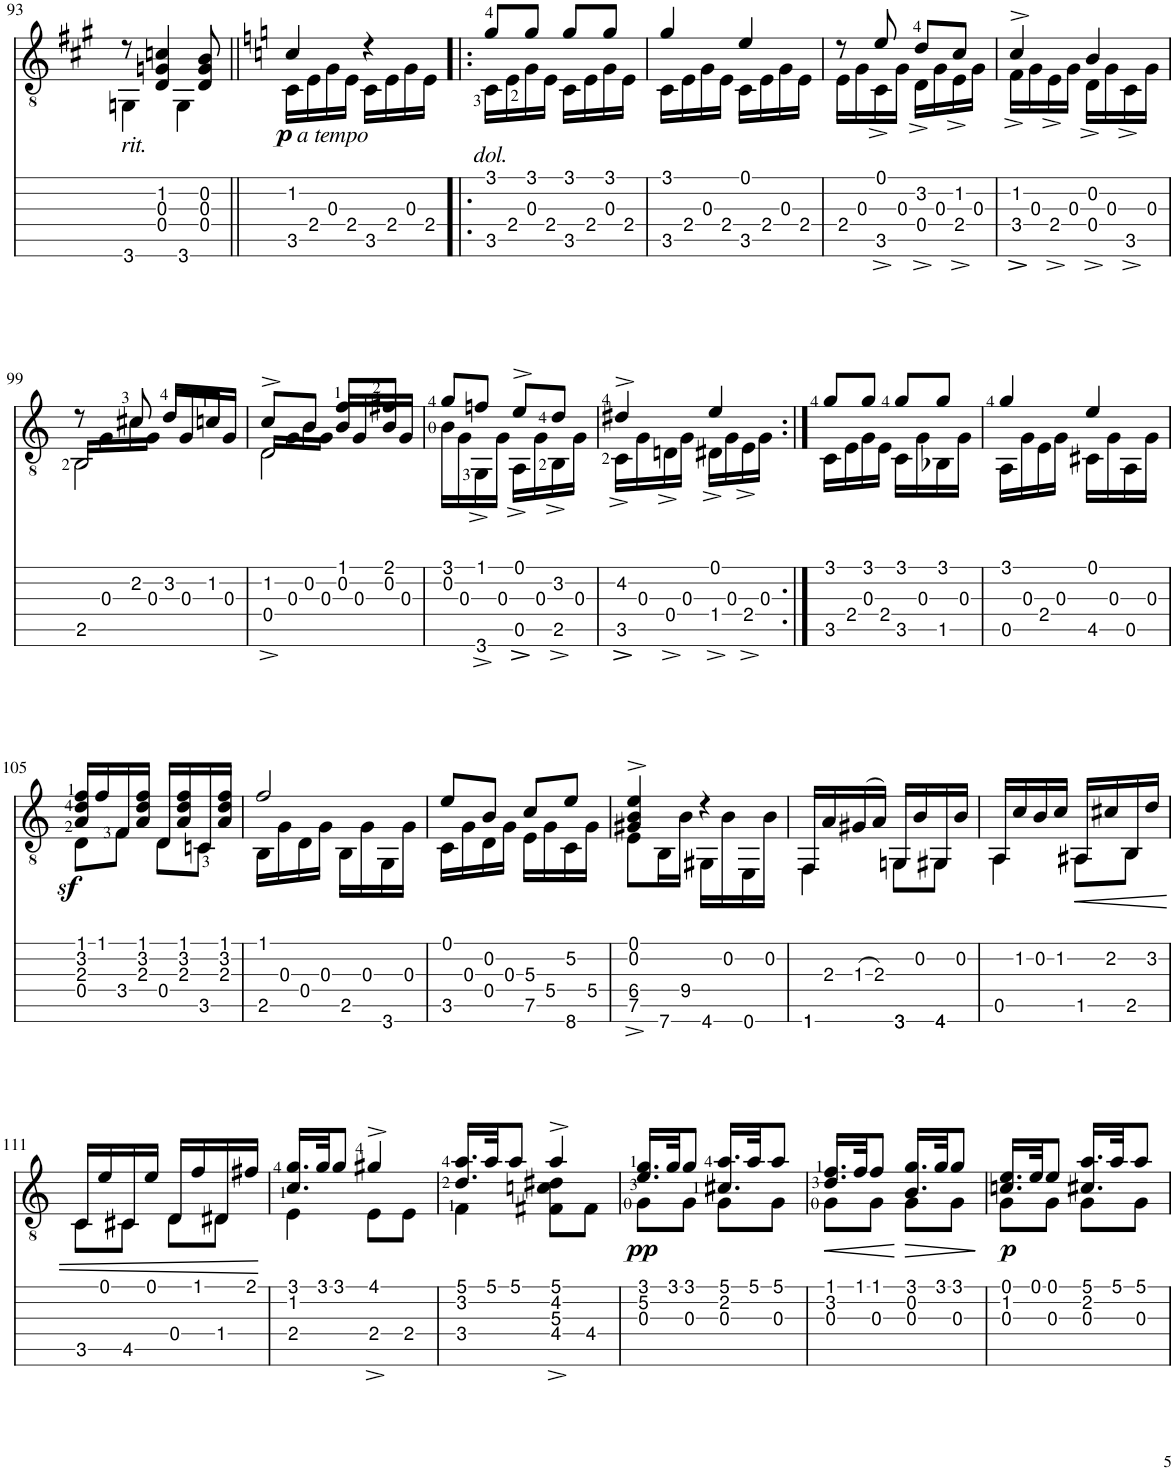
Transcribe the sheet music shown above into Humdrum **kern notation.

**kern	**kern	**dynam
*part1	*part1	*part1
*staff2	*staff1	*staff1/2
*I"Guitar	*	*
*I'Guit.	*	*
!!LO:PB:g=z
*	*clefGv2	*
*k[f#c#g#]	*k[f#c#g#]	*
*M2/4	*M2/4	*
=93	=93	=93
*^	*^	*
!	!	!LO:TX:b:i:t=rit.	!	!
8r	4GG	8r	4GGn\	.
4D 4G 4c	.	4D/ 4Gn/ 4cn/	.	.
.	4GG	.	4GG\	.
8D 8G 8B	.	8D/ 8G/ 8B/	.	.
=94||	=94||	=94||	=94||	=94||
*k[]	*	*k[]	*	*
!	!	!LO:TX:b:i:t=a tempo	!	!
!	!	!	!	!LO:DY:b
4c	16CLL	4c/	16C\LL	p
.	16EJ	.	16E\	.
.	16GL	.	16G\	.
.	16EJJ	.	16E\JJ	.
4r	16CLL	4r	16C\LL	.
.	16EJ	.	16E\	.
.	16GL	.	16G\	.
.	16EJJ	.	16E\JJ	.
=95!|:	=95!|:	=95!|:	=95!|:	=95!|:
!	!	!LO:TX:b:i:t=dol.	!	!
8gL	16CLL	8g/L	16C\LL	.
.	16EJ	.	16E\	.
8gJ	16GL	8g/J	16G\	.
.	16EJJ	.	16E\JJ	.
8gL	16CLL	8g/L	16C\LL	.
.	16EJ	.	16E\	.
8gJ	16GL	8g/J	16G\	.
.	16EJJ	.	16E\JJ	.
=96	=96	=96	=96	=96
4g	16CLL	4g/	16C\LL	.
.	16EJ	.	16E\	.
.	16GL	.	16G\	.
.	16EJJ	.	16E\JJ	.
4e	16CLL	4e/	16C\LL	.
.	16EJ	.	16E\	.
.	16GL	.	16G\	.
.	16EJJ	.	16E\JJ	.
=97	=97	=97	=97	=97
8r	16ELL	8r	16E\LL	.
.	16GJ	.	16G\	.
8e	16C^L	8e/	16C^\	.
.	16GJJ	.	16G\JJ	.
8dL	16D^LL	8d/L	16D^\LL	.
.	16GJ	.	16G\	.
8cJ	16E^L	8c/J	16E^\	.
.	16GJJ	.	16G\JJ	.
=98	=98	=98	=98	=98
4c^	16F^LL	4c^/	16F^\LL	.
.	16GJ	.	16G\	.
.	16E^L	.	16E^\	.
.	16GJJ	.	16G\JJ	.
4B	16D^LL	4B/	16D^\LL	.
.	16GJ	.	16G\	.
.	16C^L	.	16C^\	.
.	16GJJ	.	16G\JJ	.
!!LO:LB:g=z
=99	=99	=99	=99	=99
*	*^	*	*^	*
8r	2BB	16BBLL	8r	2BB\	16BB/LL	.
.	.	16GJ	.	.	16G\	.
8c#	.	16c#L	8c#X/	.	16c#\	.
.	.	16GJJ	.	.	16G\JJ	.
8dL	.	16dLL	8d/L	.	16d/LL	.
.	.	16GJ	.	.	16G/	.
8cJ	.	16cL	8cn/J	.	16c/	.
.	.	16GJJ	.	.	16G/JJ	.
=100	=100	=100	=100	=100	=100	=100
8c^L	2D	16DLL	8c^/L	2D\	16D/LL	.
.	.	16GJ	.	.	16G\	.
8BJ	.	16BL	8B/J	.	16B\	.
.	.	16GJJ	.	.	16G\JJ	.
8fL	.	16BLL	8f/L	.	16B/LL	.
.	.	16GJ	.	.	16G/	.
8f#J	.	16BL	8f#X/J	.	16B/	.
.	.	16GJJ	.	.	16G/JJ	.
*	*v	*v	*	*	*	*
*	*	*	*v	*v	*
=101	=101	=101	=101	=101
8gL	16BLL	8g/L	16B\LL	.
.	16GJ	.	16G\	.
8fnJ	16GG^L	8fn/J	16GG^\	.
.	16GJJ	.	16G\JJ	.
8e^L	16AA^LL	8e^/L	16AA^\LL	.
.	16GJ	.	16G\	.
8dJ	16BB^L	8d/J	16BB^\	.
.	16GJJ	.	16G\JJ	.
=102	=102	=102	=102	=102
4d#^	16C^LL	4d#X^/	16C^\LL	.
.	16GJ	.	16G\	.
.	16Dn^L	.	16Dn^\	.
.	16GJJ	.	16G\JJ	.
4e	16D#^LL	4e/	16D#X^\LL	.
.	16GJ	.	16G\	.
.	16E^L	.	16E^\	.
.	16GJJ	.	16G\JJ	.
=103:|!	=103:|!	=103:|!	=103:|!	=103:|!
8gL	16CLL	8g/L	16C\LL	.
.	16EJ	.	16E\	.
8gJ	16GL	8g/J	16G\	.
.	16EJJ	.	16E\JJ	.
8gL	16CLL	8g/L	16C\LL	.
.	16GJ	.	16G\	.
8gJ	16BB-L	8g/J	16BB-X\	.
.	16GJJ	.	16G\JJ	.
=104	=104	=104	=104	=104
4g	16AALL	4g/	16AA\LL	.
.	16GJ	.	16G\	.
.	16EL	.	16E\	.
.	16GJJ	.	16G\JJ	.
4e	16C#LL	4e/	16C#X\LL	.
.	16GJ	.	16G\	.
.	16AAL	.	16AA\	.
.	16GJJ	.	16G\JJ	.
!!LO:LB:g=z	!!
=105	=105	=105	=105	=105
!	!	!	!	!LO:DY:b
16A\ 16d\ 16f\LL	8DL	16A/ 16d/ 16f/LL	8D\L	sf
16fJ	.	16f/	.	.
16FL	8FJ	16F/	8F\J	.
16A\ 16d\ 16f\JJ	.	16A/ 16d/ 16f/JJ	.	.
16DLL	8DL	16D/LL	8D\L	.
16A\ 16d\ 16f\J	.	16A/ 16d/ 16f/	.	.
16CL	8CnJ	16C/	8Cn\J	.
16A\ 16d\ 16f\JJ	.	16A/ 16d/ 16f/JJ	.	.
=106	=106	=106	=106	=106
2f	16BBLL	2f/	16BB\LL	.
.	16GJ	.	16G\	.
.	16DL	.	16D\	.
.	16GJJ	.	16G\JJ	.
.	16BBLL	.	16BB\LL	.
.	16GJ	.	16G\	.
.	16GGL	.	16GG\	.
.	16GJJ	.	16G\JJ	.
=107	=107	=107	=107	=107
8eL	16CLL	8e/L	16C\LL	.
.	16GJ	.	16G\	.
8BJ	16DL	8B/J	16D\	.
.	16GJJ	.	16G\JJ	.
8cL	16ELL	8c/L	16E\LL	.
.	16GJ	.	16G\	.
8eJ	16CL	8e/J	16C\	.
.	16GJJ	.	16G\JJ	.
=108	=108	=108	=108	=108
4G#^ 4B^ 4e^	8EL	4G#X/^ 4B/^ 4e/^	8E\L	.
.	16BBL	.	16BB\L	.
.	16BJJ	.	16B\JJ	.
4r	16GG#LL	4r	16GG#X\LL	.
.	16BJ	.	16B\	.
.	16EEL	.	16EE\	.
.	16BJJ	.	16B\JJ	.
=109	=109	=109	=109	=109
16FFLL	4FF	16FF/LL	4FF\	.
16AJ	.	16A/	.	.
16G#L	.	(16G#X/	.	.
16AJJ	.	16A/JJ)	.	.
16GGLL	8GGnL	16GG/LL	8GGn\L	.
16BJ	.	16B/	.	.
16GG#L	8GG#J	16GG#X/	8GG#\J	.
16BJJ	.	16B/JJ	.	.
=110	=110	=110	=110	=110
16AALL	4AA	16AA/LL	4AA\	.
16cJ	.	16c/	.	.
16BL	.	16B/	.	.
16cJJ	.	16c/JJ	.	.
!	!	!	!	!LO:HP:b
16AA#LL	8AA#L	16AA#X/LL	8AA#\L	<
16c#J	.	16c#X/	.	.
16BBL	8BBJ	16BB/	8BB\J	.
16dJJ	.	16d/JJ	.	.
!!LO:LB:g=z	!!
=111	=111	=111	=111	=111
16CLL	8CL	16C/LL	8C\L	.
16eJ	.	16e/	.	.
16C#L	8C#J	16C#X/	8C#\J	.
16eJJ	.	16e/JJ	.	.
16DLL	8DL	16D/LL	8D\L	.
16fJ	.	16f/	.	.
16D#L	8D#J	16D#X/	8D#\J	.
16f#JJ	.	16f#X/JJ	.	.
*v	*v	*	*	*
*	*v	*v	*
.	.	[
=112	=112	=112
*^	*^	*
16.c\ 16.g\LL	4E	16.c/ 16.g/LL	4E\	.
32gJk	.	32g/JK	.	.
8gJ	.	8g/J	.	.
4g#^	8EL	4g#X^/	8E\L	.
.	8EJ	.	8E\J	.
=113	=113	=113	=113	=113
16.d\ 16.a\LL	4F	16.d/ 16.a/LL	4F\	.
32aJk	.	32a/JK	.	.
8aJ	.	8a/J	.	.
4a^	8F#\ 8cn\ 8d#\L	4a^/	8F#X\ 8cn\ 8d#X\L	.
.	8F#J	.	8F#\J	.
=114	=114	=114	=114	=114
!	!	!	!	!LO:DY:b
16.e\ 16.g\LL	8GL	16.e/ 16.g/LL	8G\L	pp
32gJk	.	32g/JK	.	.
8gJ	8GJ	8g/J	8G\J	.
16.c#\ 16.a\LL	8GL	16.c#X/ 16.a/LL	8G\L	.
32aJk	.	32a/JK	.	.
8aJ	8GJ	8a/J	8G\J	.
=115	=115	=115	=115	=115
!	!	!	!	!LO:HP:b
16.d\ 16.f\LL	8GL	16.d/ 16.f/LL	8G\L	<
32fJk	.	32f/JK	.	.
8fJ	8GJ	8f/J	8G\J	.
!	!	!	!	!LO:HP:n=1:b
16.B\ 16.g\LL	8GL	16.B/ 16.g/LL	8G\L	[ >
32gJk	.	32g/JK	.	.
8gJ	8GJ	8g/J	8G\J	.
*v	*v	*	*	*
*	*v	*v	*
.	.	]
=116	=116	=116
*^	*^	*
!	!	!	!	!LO:DY:b
16.cn\ 16.e\LL	8GL	16.cn/ 16.e/LL	8G\L	p
32eJk	.	32e/JK	.	.
8eJ	8GJ	8e/J	8G\J	.
16.c#\ 16.a\LL	8GL	16.c#X/ 16.a/LL	8G\L	.
32aJk	.	32a/JK	.	.
8aJ	8GJ	8a/J	8G\J	.
*v	*v	*	*	*
*	*v	*v	*
=	=	=
*-	*-	*-
